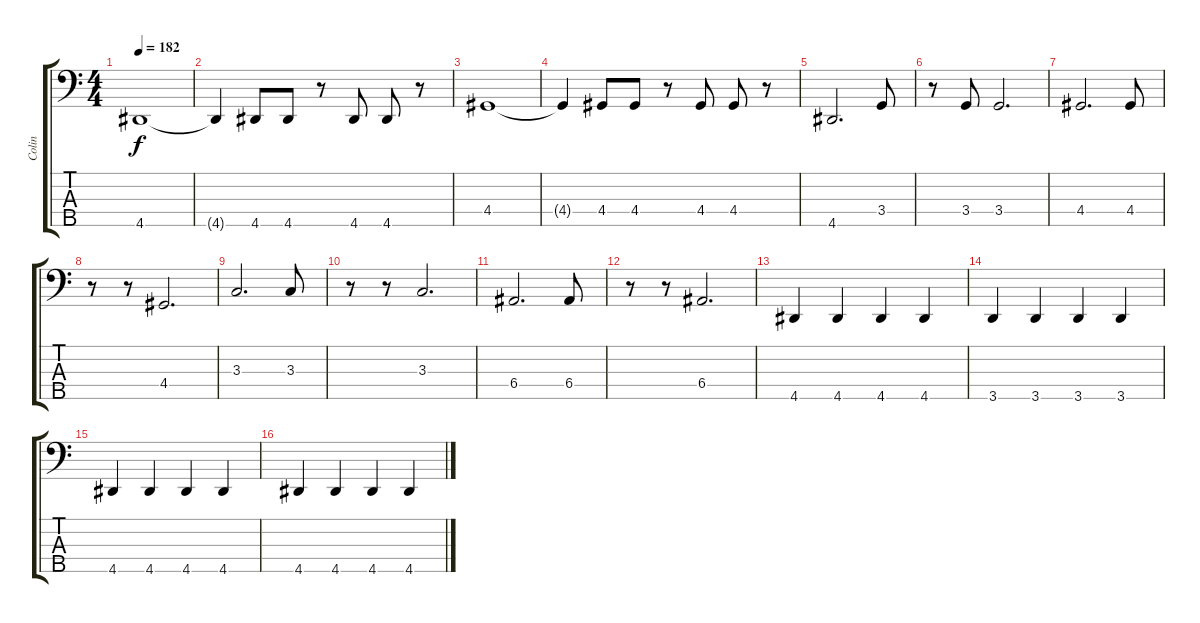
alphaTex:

\track ("Colin" "Colin") {instrument electricbassfinger}
\staff {score tabs}
\tuning (G2 D2 A1 E1 B0) {hide}
\ts (4 4)
\tempo 182
\clef f4
\ks c
4.5.1{dy f} |
4.5{t}.4 4.5.8 4.5.8 r.8 4.5.8 4.5.8 r.8 |
4.4.1 |
4.4{t}.4 4.4.8 4.4.8 r.8 4.4.8 4.4.8 r.8 |
4.5.2{d} 3.4.8 |
r.8 3.4.8 3.4.2{d} |
4.4.2{d} 4.4.8 |
r.8 r.8 4.4.2{d} |
3.3.2{d} 3.3.8 |
r.8 r.8 3.3.2{d} |
6.4.2{d} 6.4.8 |
r.8 r.8 6.4.2{d} |
4.5.4 4.5.4 4.5.4 4.5.4 |
3.5.4 3.5.4 3.5.4 3.5.4 |
4.5.4 4.5.4 4.5.4 4.5.4 |
4.5.4 4.5.4 4.5.4 4.5.4
